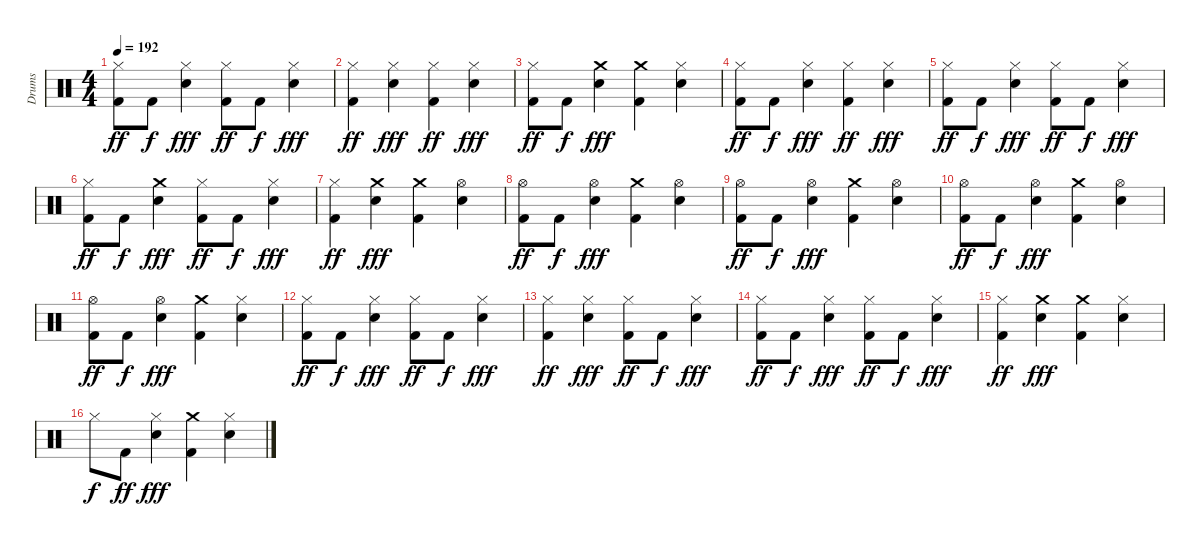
\track ("Drums" "Drums") {instrument percussion}
\staff {score}
\articulation defaults
\ts (4 4)
\tempo 192
\clef neutral
\ks c
("Kick (hit) 2" "Hi-Hat (closed)").8{dy ff} "Kick (hit) 2".8{dy f} ("Snare (hit) 2" "Hi-Hat (closed)").4{dy fff} ("Kick (hit) 2" "Hi-Hat (closed)").8{dy ff} "Kick (hit) 2".8{dy f} ("Snare (hit) 2" "Hi-Hat (closed)").4{dy fff} |
("Kick (hit) 2" "Hi-Hat (closed)").4{dy ff} ("Snare (hit) 2" "Hi-Hat (closed)").4{dy fff} ("Kick (hit) 2" "Hi-Hat (closed)").4{dy ff} ("Snare (hit) 2" "Hi-Hat (closed)").4{dy fff} |
("Hi-Hat (closed)" "Kick (hit) 2").8{dy ff} "Kick (hit) 2".8{dy f} ("Snare (hit) 2" "Crash medium (hit)").4{dy fff} ("Kick (hit) 2" "Crash medium (hit)").4 ("Snare (hit) 2" "Hi-Hat (closed)").4 |
("Kick (hit) 2" "Hi-Hat (closed)").8{dy ff} "Kick (hit) 2".8{dy f} ("Snare (hit) 2" "Hi-Hat (closed)").4{dy fff} ("Kick (hit) 2" "Hi-Hat (closed)").4{dy ff} ("Snare (hit) 2" "Hi-Hat (closed)").4{dy fff} |
("Kick (hit) 2" "Hi-Hat (closed)").8{dy ff} "Kick (hit) 2".8{dy f} ("Snare (hit) 2" "Hi-Hat (closed)").4{dy fff} ("Kick (hit) 2" "Hi-Hat (closed)").8{dy ff} "Kick (hit) 2".8{dy f} ("Snare (hit) 2" "Hi-Hat (closed)").4{dy fff} |
("Kick (hit) 2" "Hi-Hat (closed)").8{dy ff} "Kick (hit) 2".8{dy f} ("Snare (hit) 2" "Crash medium (hit)").4{dy fff} ("Kick (hit) 2" "Hi-Hat (closed)").8{dy ff} "Kick (hit) 2".8{dy f} ("Snare (hit) 2" "Hi-Hat (closed)").4{dy fff} |
("Kick (hit) 2" "Hi-Hat (closed)").4{dy ff} ("Snare (hit) 2" "Crash medium (hit)").4{dy fff} ("Kick (hit) 2" "Crash medium (hit)").4 ("Snare (hit) 2" "Hi-Hat (open)").4 |
("Kick (hit) 2" "Hi-Hat (open)").8{dy ff} "Kick (hit) 2".8{dy f} ("Snare (hit) 2" "Hi-Hat (open)").4{dy fff} ("Kick (hit) 2" "Crash medium (hit)").4 ("Snare (hit) 2" "Hi-Hat (open)").4 |
("Kick (hit) 2" "Hi-Hat (open)").8{dy ff} "Kick (hit) 2".8{dy f} ("Snare (hit) 2" "Hi-Hat (open)").4{dy fff} ("Kick (hit) 2" "Crash medium (hit)").4 ("Snare (hit) 2" "Hi-Hat (open)").4 |
("Kick (hit) 2" "Hi-Hat (open)").8{dy ff} "Kick (hit) 2".8{dy f} ("Snare (hit) 2" "Hi-Hat (open)").4{dy fff} ("Kick (hit) 2" "Crash medium (hit)").4 ("Snare (hit) 2" "Hi-Hat (open)").4 |
("Kick (hit) 2" "Hi-Hat (open)").8{dy ff} "Kick (hit) 2".8{dy f} ("Snare (hit) 2" "Hi-Hat (open)").4{dy fff} ("Kick (hit) 2" "Crash medium (hit)").4 ("Hi-Hat (closed)" "Snare (hit) 2").4 |
("Hi-Hat (closed)" "Kick (hit) 2").8{dy ff} "Kick (hit) 2".8{dy f} ("Hi-Hat (closed)" "Snare (hit) 2").4{dy fff} ("Kick (hit) 2" "Hi-Hat (closed)").8{dy ff} "Kick (hit) 2".8{dy f} ("Snare (hit) 2" "Hi-Hat (closed)").4{dy fff} |
("Kick (hit) 2" "Hi-Hat (closed)").4{dy ff} ("Snare (hit) 2" "Hi-Hat (closed)").4{dy fff} ("Kick (hit) 2" "Hi-Hat (closed)").8{dy ff} "Kick (hit) 2".8{dy f} ("Snare (hit) 2" "Hi-Hat (closed)").4{dy fff} |
("Kick (hit) 2" "Hi-Hat (closed)").8{dy ff} "Kick (hit) 2".8{dy f} ("Snare (hit) 2" "Hi-Hat (closed)").4{dy fff} ("Kick (hit) 2" "Hi-Hat (closed)").8{dy ff} "Kick (hit) 2".8{dy f} ("Snare (hit) 2" "Hi-Hat (closed)").4{dy fff} |
("Kick (hit) 2" "Hi-Hat (closed)").4{dy ff} ("Snare (hit) 2" "Crash medium (hit)").4{dy fff} ("Kick (hit) 2" "Crash medium (hit)").4 ("Snare (hit) 2" "Hi-Hat (closed)").4 |
"Hi-Hat (closed)".8{dy f} "Kick (hit) 2".8{dy ff} ("Snare (hit) 2" "Hi-Hat (closed)").4{dy fff} ("Kick (hit) 2" "Crash medium (hit)").4 ("Snare (hit) 2" "Hi-Hat (closed)").4
